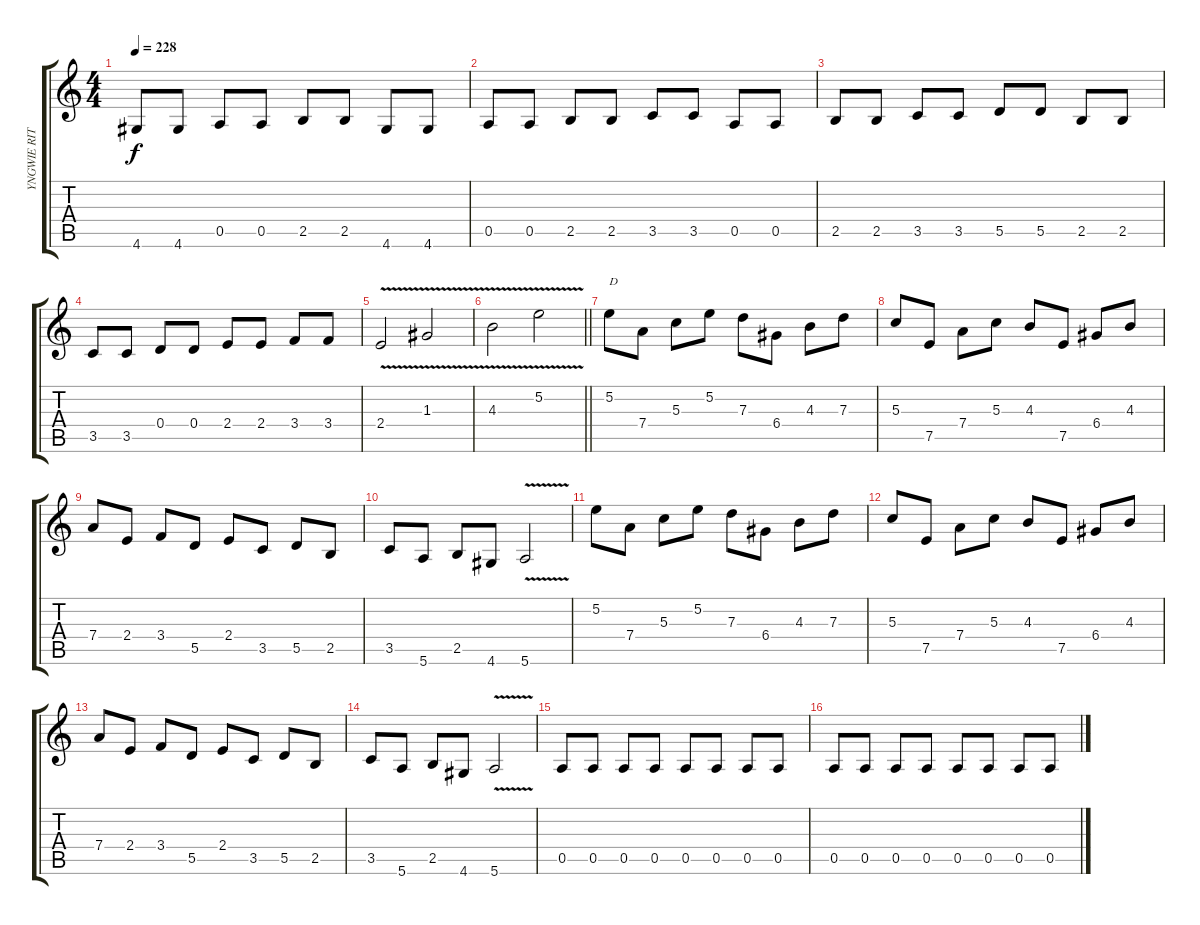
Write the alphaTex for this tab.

\track ("YNGWIE RITHMIC GUITAR" "YNGWIE RIT") {instrument distortionguitar}
\staff {score tabs}
\tuning (E4 B3 G3 D3 A2 E2) {hide}
\ts (4 4)
\tempo 228
\clef g2
\ks c
4.6.8{dy f} 4.6.8 0.5.8 0.5.8 2.5.8 2.5.8 4.6.8 4.6.8 |
0.5.8 0.5.8 2.5.8 2.5.8 3.5.8 3.5.8 0.5.8 0.5.8 |
2.5.8 2.5.8 3.5.8 3.5.8 5.5.8 5.5.8 2.5.8 2.5.8 |
3.5.8 3.5.8 0.4.8 0.4.8 2.4.8 2.4.8 3.4.8 3.4.8 |
2.4{v}.2 1.3{v}.2 |
\barLineRight lightlight
4.3{v}.2 5.2{v}.2 |
5.2.8{txt "D"} 7.4.8 5.3.8 5.2.8 7.3.8 6.4.8 4.3.8 7.3.8 |
5.3.8 7.5.8 7.4.8 5.3.8 4.3.8 7.5.8 6.4.8 4.3.8 |
7.4.8 2.4.8 3.4.8 5.5.8 2.4.8 3.5.8 5.5.8 2.5.8 |
3.5.8 5.6.8 2.5.8 4.6.8 5.6{v}.2 |
5.2.8 7.4.8 5.3.8 5.2.8 7.3.8 6.4.8 4.3.8 7.3.8 |
5.3.8 7.5.8 7.4.8 5.3.8 4.3.8 7.5.8 6.4.8 4.3.8 |
7.4.8 2.4.8 3.4.8 5.5.8 2.4.8 3.5.8 5.5.8 2.5.8 |
3.5.8 5.6.8 2.5.8 4.6.8 5.6{v}.2 |
0.5.8 0.5.8 0.5.8 0.5.8 0.5.8 0.5.8 0.5.8 0.5.8 |
0.5.8 0.5.8 0.5.8 0.5.8 0.5.8 0.5.8 0.5.8 0.5.8
